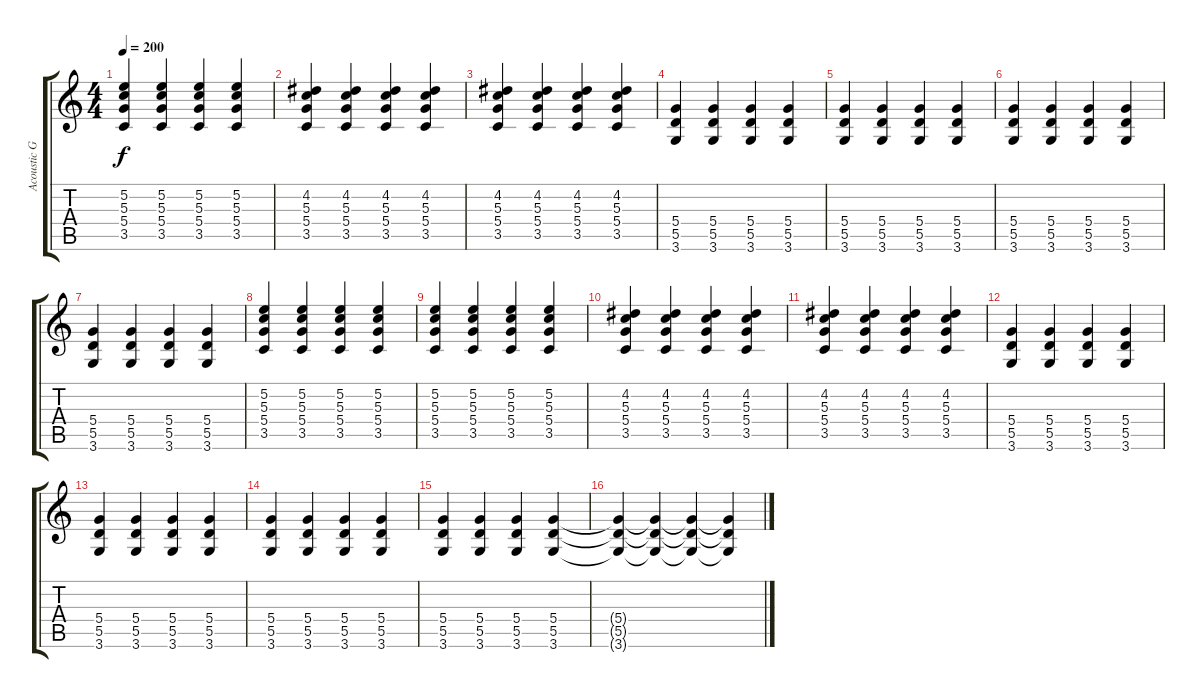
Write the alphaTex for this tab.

\track ("Acoustic Guitar (Billie Joe)" "Acoustic G") {instrument acousticguitarsteel}
\staff {score tabs}
\tuning (E4 B3 G3 D3 A2 E2) {hide}
\ts (4 4)
\tempo 200
\clef g2
\ks c
(5.2 5.3 5.4 3.5).4{dy f} (5.2 5.3 5.4 3.5).4 (5.2 5.3 5.4 3.5).4 (5.2 5.3 5.4 3.5).4 |
(4.2 5.3 5.4 3.5).4 (4.2 5.3 5.4 3.5).4 (4.2 5.3 5.4 3.5).4 (4.2 5.3 5.4 3.5).4 |
(4.2 5.3 5.4 3.5).4 (4.2 5.3 5.4 3.5).4 (4.2 5.3 5.4 3.5).4 (4.2 5.3 5.4 3.5).4 |
(5.4 5.5 3.6).4 (5.4 5.5 3.6).4 (5.4 5.5 3.6).4 (5.4 5.5 3.6).4 |
(5.4 5.5 3.6).4 (5.4 5.5 3.6).4 (5.4 5.5 3.6).4 (5.4 5.5 3.6).4 |
(5.4 5.5 3.6).4 (5.4 5.5 3.6).4 (5.4 5.5 3.6).4 (5.4 5.5 3.6).4 |
(5.4 5.5 3.6).4 (5.4 5.5 3.6).4 (5.4 5.5 3.6).4 (5.4 5.5 3.6).4 |
(5.2 5.3 5.4 3.5).4 (5.2 5.3 5.4 3.5).4 (5.2 5.3 5.4 3.5).4 (5.2 5.3 5.4 3.5).4 |
(5.2 5.3 5.4 3.5).4 (5.2 5.3 5.4 3.5).4 (5.2 5.3 5.4 3.5).4 (5.2 5.3 5.4 3.5).4 |
(4.2 5.3 5.4 3.5).4 (4.2 5.3 5.4 3.5).4 (4.2 5.3 5.4 3.5).4 (4.2 5.3 5.4 3.5).4 |
(4.2 5.3 5.4 3.5).4 (4.2 5.3 5.4 3.5).4 (4.2 5.3 5.4 3.5).4 (4.2 5.3 5.4 3.5).4 |
(5.4 5.5 3.6).4 (5.4 5.5 3.6).4 (5.4 5.5 3.6).4 (5.4 5.5 3.6).4 |
(5.4 5.5 3.6).4 (5.4 5.5 3.6).4 (5.4 5.5 3.6).4 (5.4 5.5 3.6).4 |
(5.4 5.5 3.6).4 (5.4 5.5 3.6).4 (5.4 5.5 3.6).4 (5.4 5.5 3.6).4 |
(5.4 5.5 3.6).4 (5.4 5.5 3.6).4 (5.4 5.5 3.6).4 (5.4 5.5 3.6).4 |
(5.4{t} 5.5{t} 3.6{t}).4 (5.4{t} 5.5{t} 3.6{t}).4 (5.4{t} 5.5{t} 3.6{t}).4 (5.4{t} 5.5{t} 3.6{t}).4
